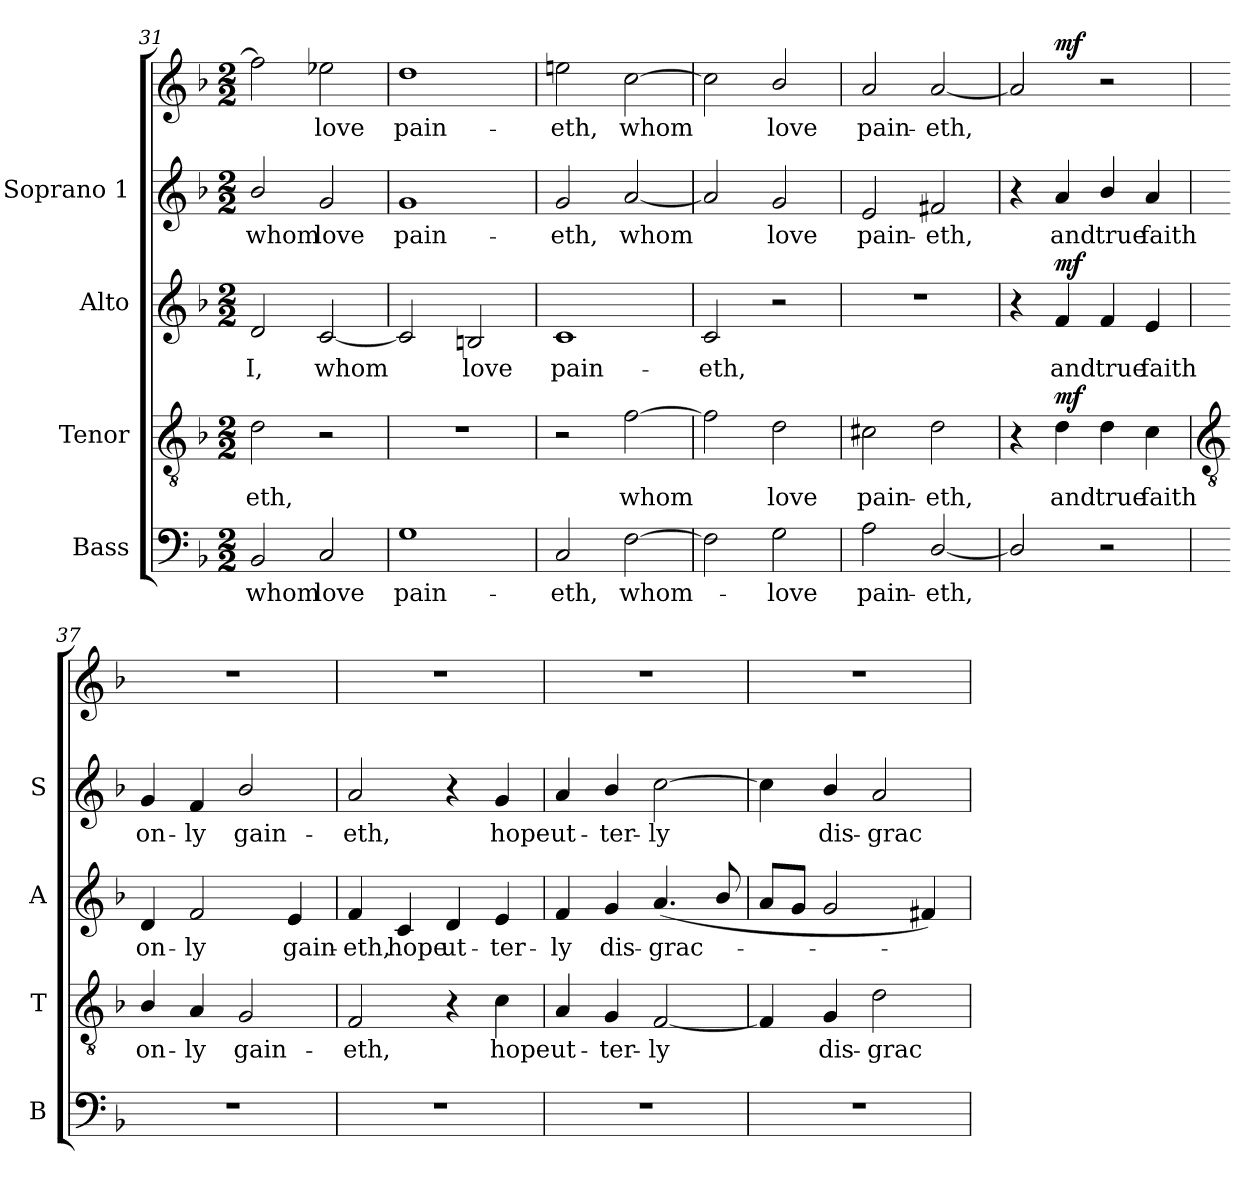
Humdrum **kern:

**kern	**text	**kern	**text	**dynam	**kern	**text	**dynam	**kern	**text	**kern	**text	**dynam
*part4	*part4	*part3	*part3	*part3	*part2	*part2	*part2	*part1	*part1	*part1	*part1	*part1
*staff5	*staff5	*staff4	*staff4	*staff4	*staff3	*staff3	*staff3	*staff2	*staff2	*staff1	*staff1	*staff1/2
*I"Bass	*	*I"Tenor	*	*	*I"Alto	*	*	*I"Soprano 1	*	*	*	*
*I'B	*	*I'T	*	*	*I'A	*	*	*I'S	*	*	*	*
!!LO:LB:g=z
*clefF4	*	*clefGv2	*	*	*clefG2	*	*	*clefG2	*	*clefG2	*	*
*k[b-]	*	*k[b-]	*	*	*k[b-]	*	*	*k[b-]	*	*k[b-]	*	*
*F:	*	*F:	*	*	*F:	*	*	*F:	*	*F:	*	*
*M2/2	*	*M2/2	*	*	*M2/2	*	*	*M2/2	*	*M2/2	*	*
=31	=31	=31	=31	=31	=31	=31	=31	=31	=31	=31	=31	=31
!	!LO:LY:b	!	!LO:LY:b	!	!	!LO:LY:b	!	!	!LO:LY:b	!	!	!
2BB-	whom	2d	-eth,	.	2d	I,	.	2b-/	whom	2ff]	.	.
!	!LO:LY:b	!	!	!	!	!LO:LY:b	!	!	!LO:LY:b	!	!LO:LY:b	!
2C	love	2r	.	.	[2c	whom	.	2g	love	2ee-X	love	.
=32	=32	=32	=32	=32	=32	=32	=32	=32	=32	=32	=32	=32
!	!LO:LY:b	!	!	!	!	!	!	!	!LO:LY:b	!	!LO:LY:b	!
1G	pain-	1r	.	.	2c]	.	.	1g	-pain-	1dd	pain-	.
!	!	!	!	!	!	!LO:LY:b	!	!	!	!	!	!
.	.	.	.	.	2Bn	love	.	.	.	.	.	.
=33	=33	=33	=33	=33	=33	=33	=33	=33	=33	=33	=33	=33
!	!LO:LY:b	!	!	!	!	!LO:LY:b	!	!	!LO:LY:b	!	!LO:LY:b	!
2C	-eth,	2r	.	.	1c	pain-	.	2g	eth,	2een	-eth,	.
!	!LO:LY:b	!	!LO:LY:b	!	!	!	!	!	!LO:LY:b	!	!LO:LY:b	!
[2F	whom-	[2f	whom	.	.	.	.	[2a	whom	[2cc	whom	.
=34	=34	=34	=34	=34	=34	=34	=34	=34	=34	=34	=34	=34
!	!	!	!	!	!	!LO:LY:b	!	!	!	!	!	!
2F]	.	2f]	.	.	2c	-eth,	.	2a]	.	2cc]	.	.
!	!LO:LY:b	!	!LO:LY:b	!	!	!	!	!	!LO:LY:b	!	!LO:LY:b	!
2G	love	2d	love	.	2r	.	.	2g	love	2b-/	love	.
=35	=35	=35	=35	=35	=35	=35	=35	=35	=35	=35	=35	=35
!	!LO:LY:b	!	!LO:LY:b	!	!	!	!	!	!LO:LY:b	!	!LO:LY:b	!
2A	pain-	2c#X	pain-	.	1r	.	.	2e	pain-	2a	pain-	.
!	!LO:LY:b	!	!LO:LY:b	!	!	!	!	!	!LO:LY:b	!	!LO:LY:b	!
[2D/	-eth,	2d	-eth,	.	.	.	.	2f#X	-eth,	[2a	-eth,	.
=36	=36	=36	=36	=36	=36	=36	=36	=36	=36	=36	=36	=36
2D/]	.	4r	.	.	4r	.	.	4r	.	2a]	.	.
!	!	!	!LO:LY:b	!LO:DY:b	!	!LO:LY:b	!LO:DY:b	!	!LO:LY:b	!	!	!LO:DY:b=2
.	.	4d	and	mf	4f	and	mf	4a	and	.	.	mf
!	!	!	!LO:LY:b	!	!	!LO:LY:b	!	!	!LO:LY:b	!	!	!
2r	.	4d	true	.	4f	true	.	4b-/	true	2r	.	.
!	!	!	!LO:LY:b	!	!	!LO:LY:b	!	!	!LO:LY:b	!	!	!
.	.	4c	faith	.	4e	faith	.	4a	faith	.	.	.
!!LO:LB:g=z
=37	=37	=37	=37	=37	=37	=37	=37	=37	=37	=37	=37	=37
*	*	*clefGv2	*	*	*	*	*	*	*	*	*	*
!	!	!	!LO:LY:b	!	!	!LO:LY:b	!	!	!LO:LY:b	!	!	!
1r	.	4B-/	on-	.	4d	on-	.	4g	on-	1r	.	.
!	!	!	!LO:LY:b	!	!	!LO:LY:b	!	!	!LO:LY:b	!	!	!
.	.	4A	-ly	.	2f	-ly	.	4f	-ly	.	.	.
!	!	!	!LO:LY:b	!	!	!	!	!	!LO:LY:b	!	!	!
.	.	2G	gain-	.	.	.	.	2b-/	gain-	.	.	.
!	!	!	!	!	!	!LO:LY:b	!	!	!	!	!	!
.	.	.	.	.	4e	gain-	.	.	.	.	.	.
=38	=38	=38	=38	=38	=38	=38	=38	=38	=38	=38	=38	=38
!	!	!	!LO:LY:b	!	!	!LO:LY:b	!	!	!LO:LY:b	!	!	!
1r	.	2F	-eth,	.	4f	-eth,	.	2a	-eth,	1r	.	.
!	!	!	!	!	!	!LO:LY:b	!	!	!	!	!	!
.	.	.	.	.	4c	hope	.	.	.	.	.	.
!	!	!	!	!	!	!LO:LY:b	!	!	!	!	!	!
.	.	4r	.	.	4d	ut-	.	4r	.	.	.	.
!	!	!	!LO:LY:b	!	!	!LO:LY:b	!	!	!LO:LY:b	!	!	!
.	.	4c	hope	.	4e	-ter-	.	4g	hope	.	.	.
=39	=39	=39	=39	=39	=39	=39	=39	=39	=39	=39	=39	=39
!	!	!	!LO:LY:b	!	!	!LO:LY:b	!	!	!LO:LY:b	!	!	!
1r	.	4A	ut-	.	4f	-ly	.	4a	ut-	1r	.	.
!	!	!	!LO:LY:b	!	!	!LO:LY:b	!	!	!LO:LY:b	!	!	!
.	.	4G	-ter-	.	4g	dis-	.	4b-/	-ter-	.	.	.
!	!	!	!LO:LY:b	!	!	!LO:LY:b	!	!	!LO:LY:b	!	!	!
.	.	[2F	-ly	.	(<4.a	-grac-	.	[2cc	-ly	.	.	.
.	.	.	.	.	8b-/	.	.	.	.	.	.	.
=40	=40	=40	=40	=40	=40	=40	=40	=40	=40	=40	=40	=40
1r	.	4F]	.	.	8aL	.	.	4cc]	.	1r	.	.
.	.	.	.	.	8gJ	.	.	.	.	.	.	.
!	!	!	!LO:LY:b	!	!	!	!	!	!LO:LY:b	!	!	!
.	.	4G	dis-	.	2g	.	.	4b-/	dis-	.	.	.
!	!	!	!LO:LY:b	!	!	!	!	!	!LO:LY:b	!	!	!
.	.	2d	-grac-	.	.	.	.	2a	-grac-	.	.	.
.	.	.	.	.	4f#X)	.	.	.	.	.	.	.
=	=	=	=	=	=	=	=	=	=	=	=	=
*-	*-	*-	*-	*-	*-	*-	*-	*-	*-	*-	*-	*-
